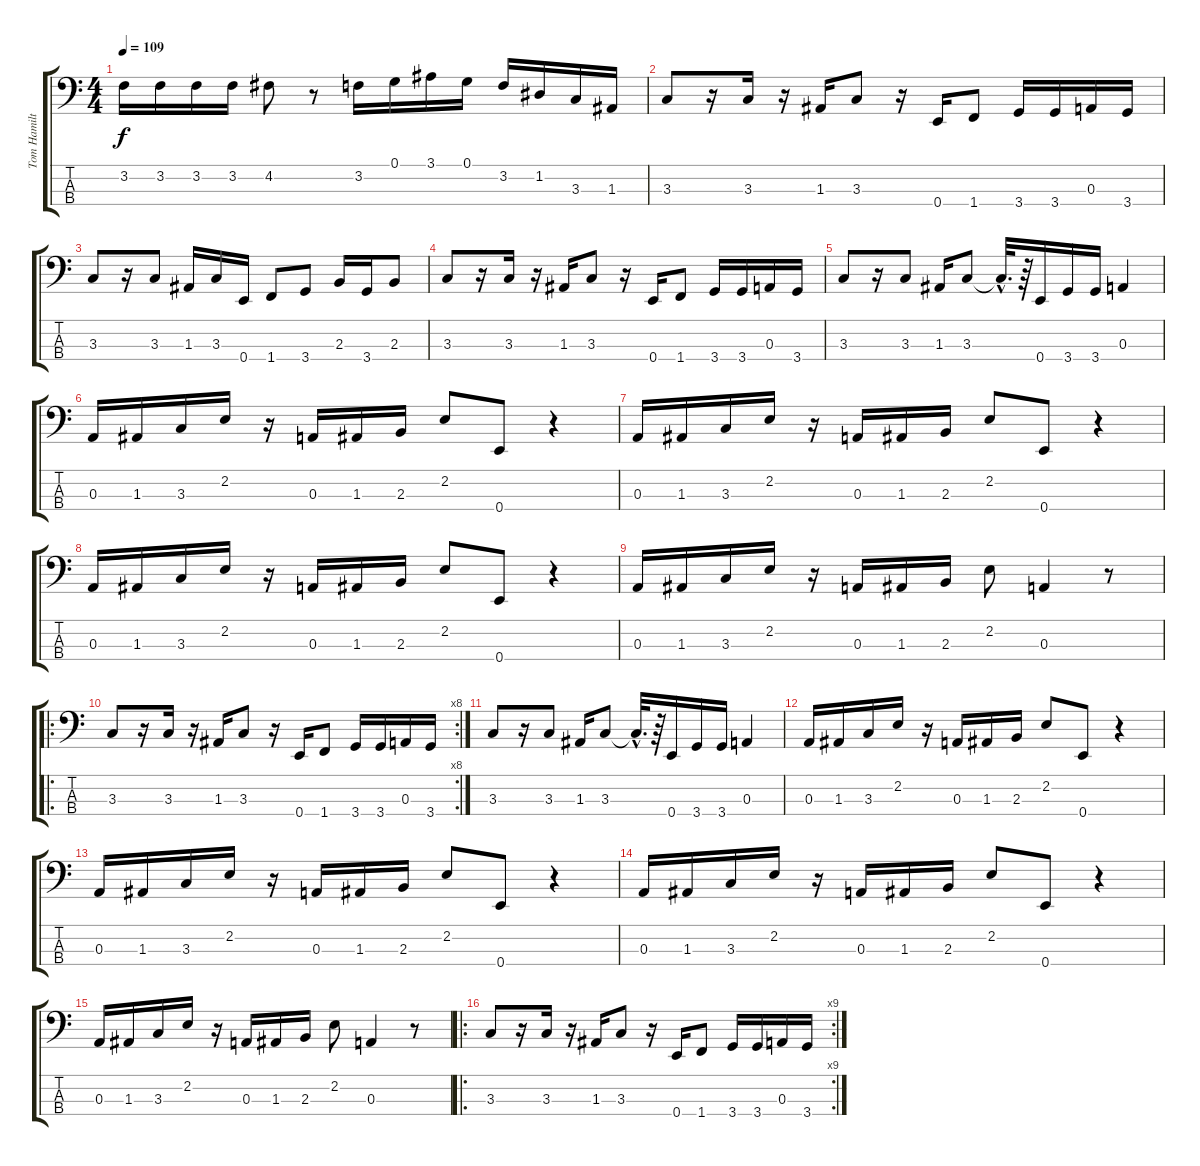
\track ("Tom Hamilton" "Tom Hamilt") {instrument electricbassfinger}
\staff {score tabs}
\tuning (G2 D2 A1 E1) {hide}
\ts (4 4)
\tempo 109
\clef f4
\ks c
3.2.16{dy f} 3.2.16 3.2.16 3.2.16 4.2.8 r.8 3.2.16 0.1.16 3.1.16 0.1.16 3.2.16 1.2.16 3.3.16 1.3.16 |
3.3.8 r.16 3.3.16 r.16 1.3.16 3.3.8 r.16 0.4.16 1.4.8 3.4.16 3.4.16 0.3.16 3.4.16 |
3.3.8 r.16 3.3.8 1.3.16 3.3.16 0.4.16 1.4.8 3.4.8 2.3.16 3.4.16 2.3.8 |
3.3.8 r.16 3.3.16 r.16 1.3.16 3.3.8 r.16 0.4.16 1.4.8 3.4.16 3.4.16 0.3.16 3.4.16 |
3.3.8 r.16 3.3.8 1.3.16 3.3.8 3.3{hac t}.32{d} r.64 0.4.16 3.4.16 3.4.16 0.3.4 |
0.3.16 1.3.16 3.3.16 2.2.16 r.16 0.3.16 1.3.16 2.3.16 2.2.8 0.4.8 r.4 |
0.3.16 1.3.16 3.3.16 2.2.16 r.16 0.3.16 1.3.16 2.3.16 2.2.8 0.4.8 r.4 |
0.3.16 1.3.16 3.3.16 2.2.16 r.16 0.3.16 1.3.16 2.3.16 2.2.8 0.4.8 r.4 |
0.3.16 1.3.16 3.3.16 2.2.16 r.16 0.3.16 1.3.16 2.3.16 2.2.8 0.3.4 r.8 |
\ro
\rc 8
3.3.8 r.16 3.3.16 r.16 1.3.16 3.3.8 r.16 0.4.16 1.4.8 3.4.16 3.4.16 0.3.16 3.4.16 |
3.3.8 r.16 3.3.8 1.3.16 3.3.8 3.3{hac t}.32{d} r.64 0.4.16 3.4.16 3.4.16 0.3.4 |
0.3.16 1.3.16 3.3.16 2.2.16 r.16 0.3.16 1.3.16 2.3.16 2.2.8 0.4.8 r.4 |
0.3.16 1.3.16 3.3.16 2.2.16 r.16 0.3.16 1.3.16 2.3.16 2.2.8 0.4.8 r.4 |
0.3.16 1.3.16 3.3.16 2.2.16 r.16 0.3.16 1.3.16 2.3.16 2.2.8 0.4.8 r.4 |
0.3.16 1.3.16 3.3.16 2.2.16 r.16 0.3.16 1.3.16 2.3.16 2.2.8 0.3.4 r.8 |
\ro
\rc 9
3.3.8 r.16 3.3.16 r.16 1.3.16 3.3.8 r.16 0.4.16 1.4.8 3.4.16 3.4.16 0.3.16 3.4.16
